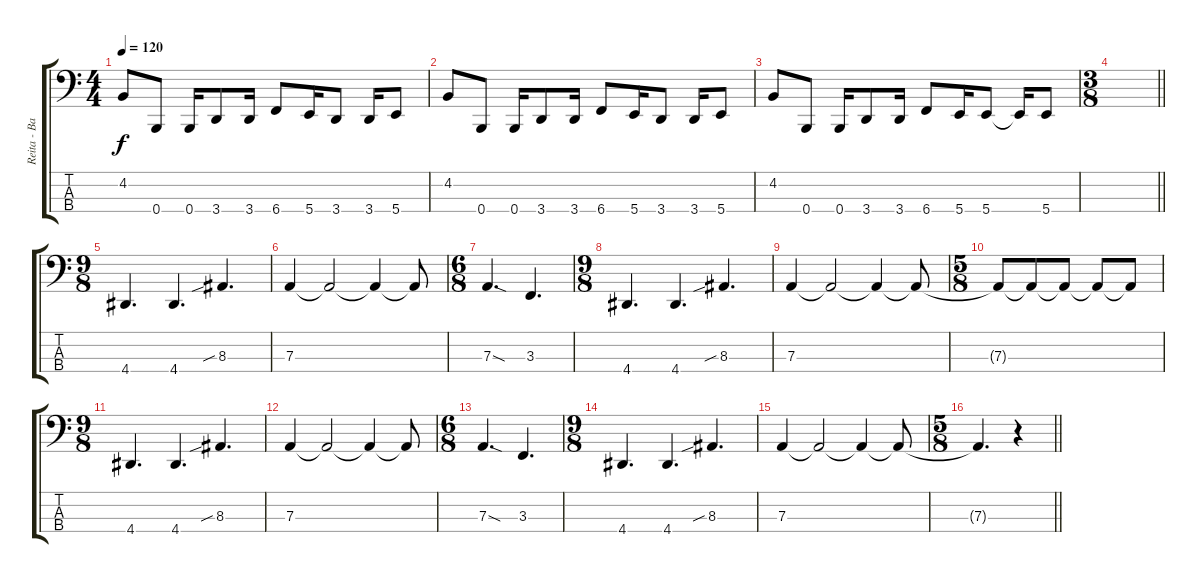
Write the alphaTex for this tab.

\track ("Reita - Bass" "Reita - Ba") {instrument electricbasspick}
\staff {score tabs}
\tuning (C2 G1 D1 B0) {hide}
\ts (4 4)
\tempo 120
\clef f4
\ks c
4.2.8{dy f} 0.4.8 0.4.16 3.4.8 3.4.16 6.4.8 5.4.16 3.4.8 3.4.16 5.4.8 |
4.2.8 0.4.8 0.4.16 3.4.8 3.4.16 6.4.8 5.4.16 3.4.8 3.4.16 5.4.8 |
4.2.8 0.4.8 0.4.16 3.4.8 3.4.16 6.4.8 5.4.16 5.4.8 5.4{t}.16 5.4.8 |
\ts (3 8)
\barLineRight lightlight
|
\ts (9 8)
4.4.4{d} 4.4.4{d} 8.3{sib}.4{d} |
7.3.4 7.3{t}.2 7.3{t}.4 7.3{t}.8 |
\ts (6 8)
7.3{sod}.4{d} 3.3.4{d} |
\ts (9 8)
4.4.4{d} 4.4.4{d} 8.3{sib}.4{d} |
7.3.4 7.3{t}.2 7.3{t}.4 7.3{t}.8 |
\ts (5 8)
7.3{t}.8 7.3{t}.8 7.3{t}.8 7.3{t}.8 7.3{t}.8 |
\ts (9 8)
4.4.4{d} 4.4.4{d} 8.3{sib}.4{d} |
7.3.4 7.3{t}.2 7.3{t}.4 7.3{t}.8 |
\ts (6 8)
7.3{sod}.4{d} 3.3.4{d} |
\ts (9 8)
4.4.4{d} 4.4.4{d} 8.3{sib}.4{d} |
7.3.4 7.3{t}.2 7.3{t}.4 7.3{t}.8 |
\ts (5 8)
\barLineRight lightlight
7.3{t}.4{d} r.4
